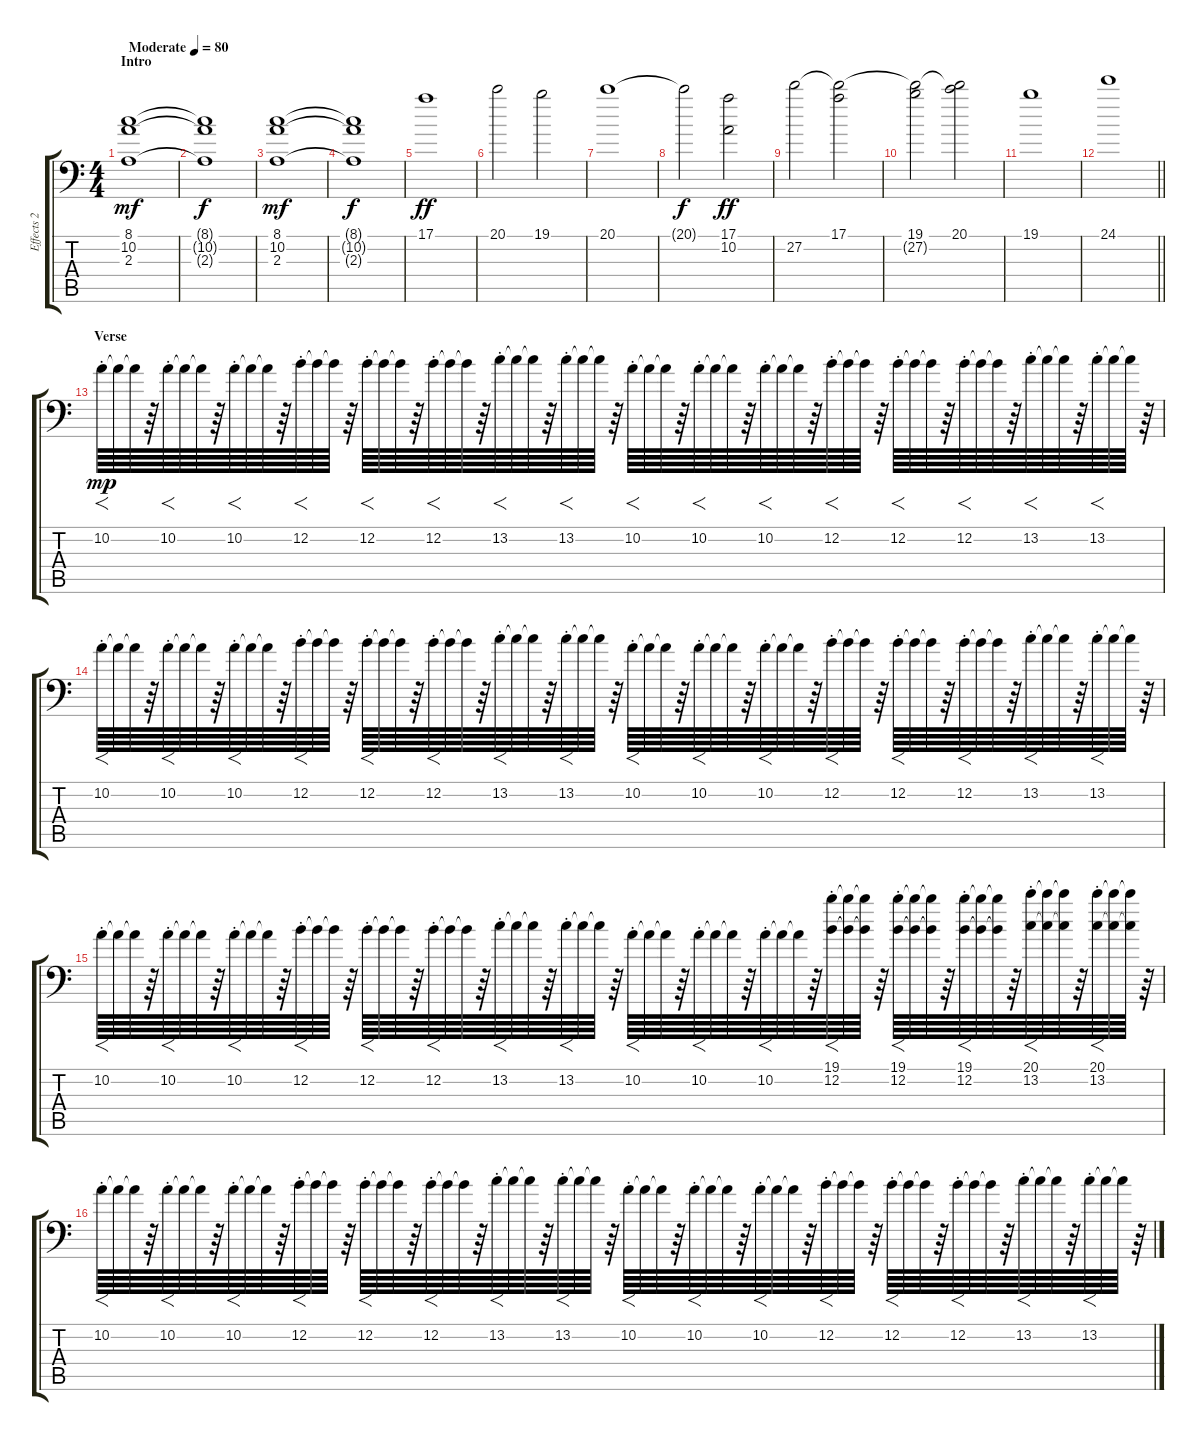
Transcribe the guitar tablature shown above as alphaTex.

\track ("Effects 2" "Effects 2") {instrument acousticgrandpiano}
\staff {score tabs}
\tuning (E4 B3 G3 D3 A1 E1) {hide}
\ts (4 4)
\section ("" "Intro")
\tempo (80 "Moderate")
\clef f4
\ks c
(8.1 10.2 2.3).1{dy mf instrument acousticgrandpiano} |
(8.1{t} 10.2{t} 2.3{t}).1{dy f} |
(8.1 10.2 2.3).1{dy mf} |
(8.1{t} 10.2{t} 2.3{t}).1{dy f} |
17.1.1{dy ff volume 12 instrument stringensemble2} |
20.1.2 19.1.2 |
20.1.1 |
20.1{t}.2{dy f} (17.1 10.2).2{dy ff} |
27.2.2 (17.1 27.2{t}).2 |
(19.1 27.2{t}).2 (20.1 27.2{t}).2 |
19.1.1 |
\barLineRight lightlight
24.1.1 |
\section ("" "Verse")
10.2{st}.64{f dy mp volume 3 instrument lead2sawtooth} 10.2{t}.64{volume 5} 10.2{t}.64{volume 7} r.64{volume 13} 10.2{st}.64{f volume 3 instrument lead2sawtooth} 10.2{t}.64{volume 5} 10.2{t}.64{volume 7} r.64{volume 13} 10.2{st}.64{f volume 3 instrument lead2sawtooth} 10.2{t}.64{volume 5} 10.2{t}.64{volume 7} r.64{volume 13} 12.2{st}.64{f volume 3 instrument lead2sawtooth} 12.2{t}.64{volume 5} 12.2{t}.64{volume 7} r.64{volume 13} 12.2{st}.64{f volume 3 instrument lead2sawtooth} 12.2{t}.64{volume 5} 12.2{t}.64{volume 7} r.64{volume 13} 12.2{st}.64{f volume 3 instrument lead2sawtooth} 12.2{t}.64{volume 5} 12.2{t}.64{volume 7} r.64{volume 13} 13.2{st}.64{f volume 3 instrument lead2sawtooth} 13.2{t}.64{volume 5} 13.2{t}.64{volume 7} r.64{volume 13} 13.2{st}.64{f volume 3 instrument lead2sawtooth} 13.2{t}.64{volume 5} 13.2{t}.64{volume 7} r.64{volume 13} 10.2{st}.64{f volume 3 instrument lead2sawtooth} 10.2{t}.64{volume 5} 10.2{t}.64{volume 7} r.64{volume 13} 10.2{st}.64{f volume 3 instrument lead2sawtooth} 10.2{t}.64{volume 5} 10.2{t}.64{volume 7} r.64{volume 13} 10.2{st}.64{f volume 3 instrument lead2sawtooth} 10.2{t}.64{volume 5} 10.2{t}.64{volume 7} r.64{volume 13} 12.2{st}.64{f volume 3 instrument lead2sawtooth} 12.2{t}.64{volume 5} 12.2{t}.64{volume 7} r.64{volume 13} 12.2{st}.64{f volume 3 instrument lead2sawtooth} 12.2{t}.64{volume 5} 12.2{t}.64{volume 7} r.64{volume 13} 12.2{st}.64{f volume 3 instrument lead2sawtooth} 12.2{t}.64{volume 5} 12.2{t}.64{volume 7} r.64{volume 13} 13.2{st}.64{f volume 3 instrument lead2sawtooth} 13.2{t}.64{volume 5} 13.2{t}.64{volume 7} r.64{volume 13} 13.2{st}.64{f volume 3 instrument lead2sawtooth} 13.2{t}.64{volume 5} 13.2{t}.64{volume 7} r.64{volume 13} |
10.2{st}.64{f volume 3 instrument lead2sawtooth} 10.2{t}.64{volume 5} 10.2{t}.64{volume 7} r.64{volume 13} 10.2{st}.64{f volume 3 instrument lead2sawtooth} 10.2{t}.64{volume 5} 10.2{t}.64{volume 7} r.64{volume 13} 10.2{st}.64{f volume 3 instrument lead2sawtooth} 10.2{t}.64{volume 5} 10.2{t}.64{volume 7} r.64{volume 13} 12.2{st}.64{f volume 3 instrument lead2sawtooth} 12.2{t}.64{volume 5} 12.2{t}.64{volume 7} r.64{volume 13} 12.2{st}.64{f volume 3 instrument lead2sawtooth} 12.2{t}.64{volume 5} 12.2{t}.64{volume 7} r.64{volume 13} 12.2{st}.64{f volume 3 instrument lead2sawtooth} 12.2{t}.64{volume 5} 12.2{t}.64{volume 7} r.64{volume 13} 13.2{st}.64{f volume 3 instrument lead2sawtooth} 13.2{t}.64{volume 5} 13.2{t}.64{volume 7} r.64{volume 13} 13.2{st}.64{f volume 3 instrument lead2sawtooth} 13.2{t}.64{volume 5} 13.2{t}.64{volume 7} r.64{volume 13} 10.2{st}.64{f volume 3 instrument lead2sawtooth} 10.2{t}.64{volume 5} 10.2{t}.64{volume 7} r.64{volume 13} 10.2{st}.64{f volume 3 instrument lead2sawtooth} 10.2{t}.64{volume 5} 10.2{t}.64{volume 7} r.64{volume 13} 10.2{st}.64{f volume 3 instrument lead2sawtooth} 10.2{t}.64{volume 5} 10.2{t}.64{volume 7} r.64{volume 13} 12.2{st}.64{f volume 3 instrument lead2sawtooth} 12.2{t}.64{volume 5} 12.2{t}.64{volume 7} r.64{volume 13} 12.2{st}.64{f volume 3 instrument lead2sawtooth} 12.2{t}.64{volume 5} 12.2{t}.64{volume 7} r.64{volume 13} 12.2{st}.64{f volume 3 instrument lead2sawtooth} 12.2{t}.64{volume 5} 12.2{t}.64{volume 7} r.64{volume 13} 13.2{st}.64{f volume 3 instrument lead2sawtooth} 13.2{t}.64{volume 5} 13.2{t}.64{volume 7} r.64{volume 13} 13.2{st}.64{f volume 3 instrument lead2sawtooth} 13.2{t}.64{volume 5} 13.2{t}.64{volume 7} r.64{volume 13} |
10.2{st}.64{f volume 3 instrument lead2sawtooth} 10.2{t}.64{volume 5} 10.2{t}.64{volume 7} r.64{volume 13} 10.2{st}.64{f volume 3 instrument lead2sawtooth} 10.2{t}.64{volume 5} 10.2{t}.64{volume 7} r.64{volume 13} 10.2{st}.64{f volume 3 instrument lead2sawtooth} 10.2{t}.64{volume 5} 10.2{t}.64{volume 7} r.64{volume 13} 12.2{st}.64{f volume 3 instrument lead2sawtooth} 12.2{t}.64{volume 5} 12.2{t}.64{volume 7} r.64{volume 13} 12.2{st}.64{f volume 3 instrument lead2sawtooth} 12.2{t}.64{volume 5} 12.2{t}.64{volume 7} r.64{volume 13} 12.2{st}.64{f volume 3 instrument lead2sawtooth} 12.2{t}.64{volume 5} 12.2{t}.64{volume 7} r.64{volume 13} 13.2{st}.64{f volume 3 instrument lead2sawtooth} 13.2{t}.64{volume 5} 13.2{t}.64{volume 7} r.64{volume 13} 13.2{st}.64{f volume 3 instrument lead2sawtooth} 13.2{t}.64{volume 5} 13.2{t}.64{volume 7} r.64{volume 13} 10.2{st}.64{f volume 3 instrument lead2sawtooth} 10.2{t}.64{volume 5} 10.2{t}.64{volume 7} r.64{volume 13} 10.2{st}.64{f volume 3 instrument lead2sawtooth} 10.2{t}.64{volume 5} 10.2{t}.64{volume 7} r.64{volume 13} 10.2{st}.64{f volume 3 instrument lead2sawtooth} 10.2{t}.64{volume 5} 10.2{t}.64{volume 7} r.64{volume 13} (19.1 12.2{st}).64{f volume 3 instrument lead2sawtooth} (19.1{t} 12.2{t}).64{volume 5} (19.1{t} 12.2{t}).64{volume 7} r.64{volume 13} (19.1 12.2{st}).64{f volume 3 instrument lead2sawtooth} (19.1{t} 12.2{t}).64{volume 5} (19.1{t} 12.2{t}).64{volume 7} r.64{volume 13} (19.1 12.2{st}).64{f volume 3 instrument lead2sawtooth} (19.1{t} 12.2{t}).64{volume 5} (19.1{t} 12.2{t}).64{volume 7} r.64{volume 13} (20.1 13.2{st}).64{f volume 3 instrument lead2sawtooth} (20.1{t} 13.2{t}).64{volume 5} (20.1{t} 13.2{t}).64{volume 7} r.64{volume 13} (20.1 13.2{st}).64{f volume 3 instrument lead2sawtooth} (20.1{t} 13.2{t}).64{volume 5} (20.1{t} 13.2{t}).64{volume 7} r.64{volume 13} |
10.2{st}.64{f volume 3 instrument lead2sawtooth} 10.2{t}.64{volume 5} 10.2{t}.64{volume 7} r.64{volume 13} 10.2{st}.64{f volume 3 instrument lead2sawtooth} 10.2{t}.64{volume 5} 10.2{t}.64{volume 7} r.64{volume 13} 10.2{st}.64{f volume 3 instrument lead2sawtooth} 10.2{t}.64{volume 5} 10.2{t}.64{volume 7} r.64{volume 13} 12.2{st}.64{f volume 3 instrument lead2sawtooth} 12.2{t}.64{volume 5} 12.2{t}.64{volume 7} r.64{volume 13} 12.2{st}.64{f volume 3 instrument lead2sawtooth} 12.2{t}.64{volume 5} 12.2{t}.64{volume 7} r.64{volume 13} 12.2{st}.64{f volume 3 instrument lead2sawtooth} 12.2{t}.64{volume 5} 12.2{t}.64{volume 7} r.64{volume 13} 13.2{st}.64{f volume 3 instrument lead2sawtooth} 13.2{t}.64{volume 5} 13.2{t}.64{volume 7} r.64{volume 13} 13.2{st}.64{f volume 3 instrument lead2sawtooth} 13.2{t}.64{volume 5} 13.2{t}.64{volume 7} r.64{volume 13} 10.2{st}.64{f volume 3 instrument lead2sawtooth} 10.2{t}.64{volume 5} 10.2{t}.64{volume 7} r.64{volume 13} 10.2{st}.64{f volume 3 instrument lead2sawtooth} 10.2{t}.64{volume 5} 10.2{t}.64{volume 7} r.64{volume 13} 10.2{st}.64{f volume 3 instrument lead2sawtooth} 10.2{t}.64{volume 5} 10.2{t}.64{volume 7} r.64{volume 13} 12.2{st}.64{f volume 3 instrument lead2sawtooth} 12.2{t}.64{volume 5} 12.2{t}.64{volume 7} r.64{volume 13} 12.2{st}.64{f volume 3 instrument lead2sawtooth} 12.2{t}.64{volume 5} 12.2{t}.64{volume 7} r.64{volume 13} 12.2{st}.64{f volume 3 instrument lead2sawtooth} 12.2{t}.64{volume 5} 12.2{t}.64{volume 7} r.64{volume 13} 13.2{st}.64{f volume 3 instrument lead2sawtooth} 13.2{t}.64{volume 5} 13.2{t}.64{volume 7} r.64{volume 13} 13.2{st}.64{f volume 3 instrument lead2sawtooth} 13.2{t}.64{volume 5} 13.2{t}.64{volume 7} r.64{volume 13}
